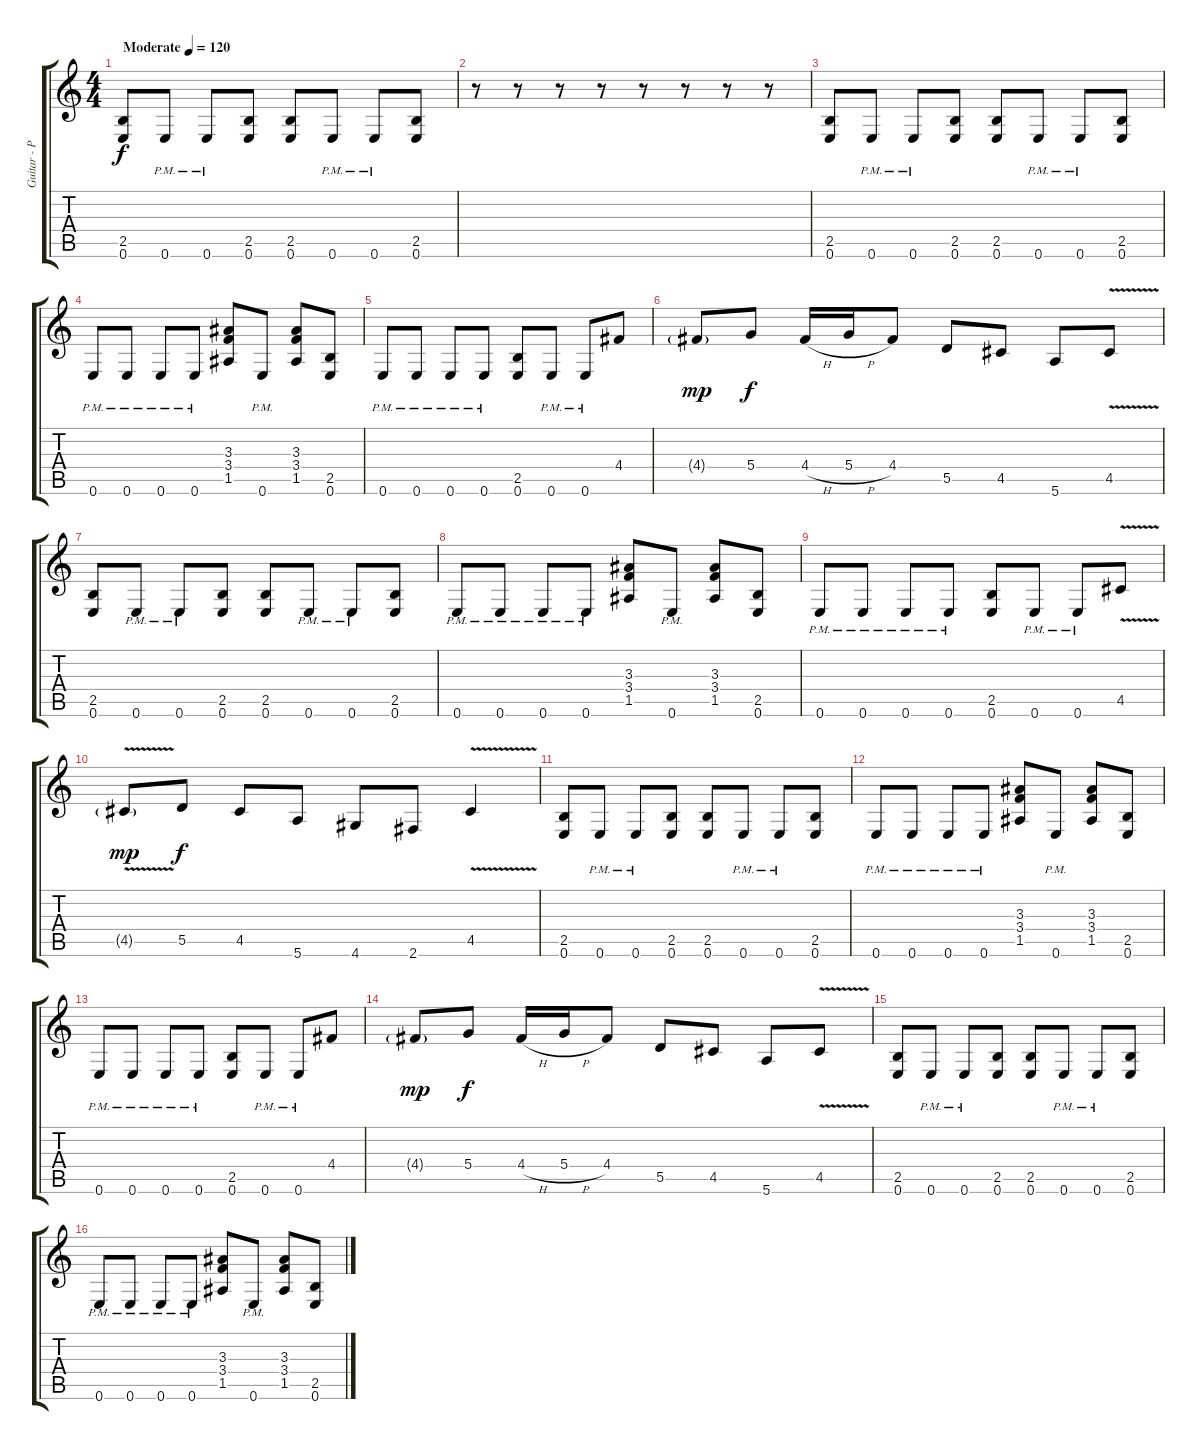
\track ("Guitar - Peter" "Guitar - P") {instrument distortionguitar}
\staff {score tabs}
\tuning (E4 B3 G3 D3 A2 E2) {hide}
\ts (4 4)
\tempo (120 "Moderate")
\clef g2
\ks c
(2.5 0.6).8{dy f instrument distortionguitar} 0.6{pm}.8 0.6{pm}.8 (2.5 0.6).8 (2.5 0.6).8 0.6{pm}.8 0.6{pm}.8 (2.5 0.6).8 |
r.8 r.8 r.8 r.8 r.8 r.8 r.8 r.8 |
(2.5 0.6).8 0.6{pm}.8 0.6{pm}.8 (2.5 0.6).8 (2.5 0.6).8 0.6{pm}.8 0.6{pm}.8 (2.5 0.6).8 |
0.6{pm}.8 0.6{pm}.8 0.6{pm}.8 0.6{pm}.8 (3.3 3.4 1.5).8 0.6{pm}.8 (3.3 3.4 1.5).8 (2.5 0.6).8 |
0.6{pm}.8 0.6{pm}.8 0.6{pm}.8 0.6{pm}.8 (2.5 0.6).8 0.6{pm}.8 0.6{pm}.8 4.4.8 |
4.4{g}.8{dy mp} 5.4.8{dy f} 4.4{h}.16 5.4{h}.16 4.4.8 5.5.8 4.5.8 5.6.8 4.5{v}.8 |
(2.5 0.6).8 0.6{pm}.8 0.6{pm}.8 (2.5 0.6).8 (2.5 0.6).8 0.6{pm}.8 0.6{pm}.8 (2.5 0.6).8 |
0.6{pm}.8 0.6{pm}.8 0.6{pm}.8 0.6{pm}.8 (3.3 3.4 1.5).8 0.6{pm}.8 (3.3 3.4 1.5).8 (2.5 0.6).8 |
0.6{pm}.8 0.6{pm}.8 0.6{pm}.8 0.6{pm}.8 (2.5 0.6).8 0.6{pm}.8 0.6{pm}.8 4.5{v}.8 |
4.5{v g}.8{dy mp} 5.5.8{dy f} 4.5.8 5.6.8 4.6.8 2.6.8 4.5{v}.4 |
(2.5 0.6).8 0.6{pm}.8 0.6{pm}.8 (2.5 0.6).8 (2.5 0.6).8 0.6{pm}.8 0.6{pm}.8 (2.5 0.6).8 |
0.6{pm}.8 0.6{pm}.8 0.6{pm}.8 0.6{pm}.8 (3.3 3.4 1.5).8 0.6{pm}.8 (3.3 3.4 1.5).8 (2.5 0.6).8 |
0.6{pm}.8 0.6{pm}.8 0.6{pm}.8 0.6{pm}.8 (2.5 0.6).8 0.6{pm}.8 0.6{pm}.8 4.4.8 |
4.4{g}.8{dy mp} 5.4.8{dy f} 4.4{h}.16 5.4{h}.16 4.4.8 5.5.8 4.5.8 5.6.8 4.5{v}.8 |
(2.5 0.6).8 0.6{pm}.8 0.6{pm}.8 (2.5 0.6).8 (2.5 0.6).8 0.6{pm}.8 0.6{pm}.8 (2.5 0.6).8 |
0.6{pm}.8 0.6{pm}.8 0.6{pm}.8 0.6{pm}.8 (3.3 3.4 1.5).8 0.6{pm}.8 (3.3 3.4 1.5).8 (2.5 0.6).8
